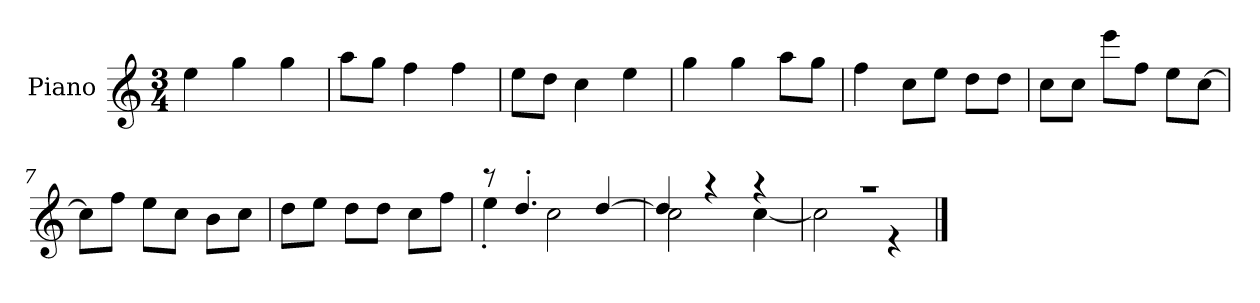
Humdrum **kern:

**kern
*part1
*staff1
*I"Piano
*I'P-no
*clefG2
*k[]
*M3/4
*MM179
=1
4ee\
4gg\
4gg\
=2
8aa\L
8gg\J
4ff\
4ff\
=3
8ee\L
8dd\J
4cc\
4ee\
=4
4gg\
4gg\
8aa\L
8gg\J
=5
4ff\
8cc\L
8ee\J
8dd\L
8dd\J
=6
8cc\L
8cc\J
8eee\L
8ff\J
8ee\L
[8cc\J
=7
8cc\L]
8ff\J
8ee\L
8cc\J
8b\L
8cc\J
=8
8dd\L
8ee\J
8dd\L
8dd\J
8cc\L
8ff\J
!!LO:LB:g=z
=9
*^
8r	4ee'\
4.dd'/	.
.	2cc\
[4dd/	.
=10	=10
4dd/]	2cc\
4r	.
4r	[4cc\
=11	=11
2.r	2cc\]
.	4r
*v	*v
==
*-
